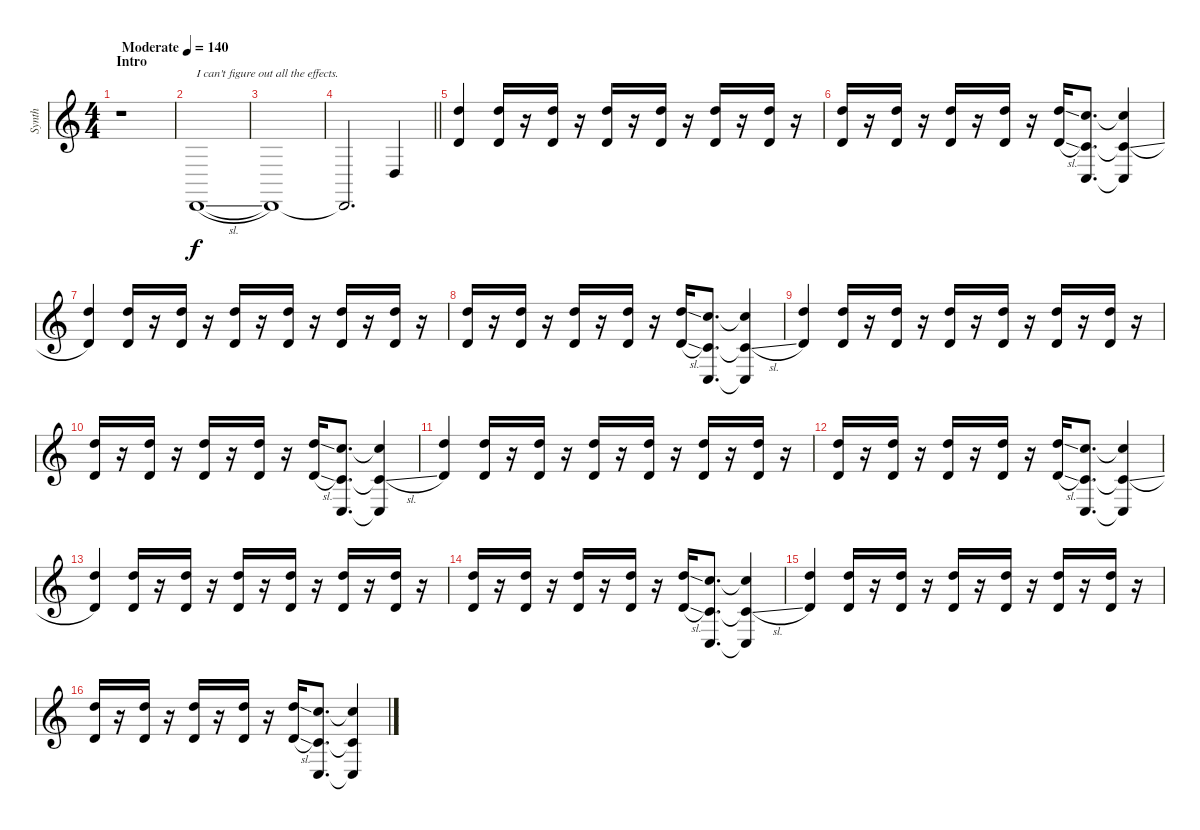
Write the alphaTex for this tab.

\track ("Synth" "Synth") {instrument synthstrings1}
\staff {score}
\tuning (E4 B3 G3 D3 A2 D2) {hide}
\ts (4 4)
\section ("" "Intro")
\tempo (140 "Moderate")
\clef g2
\ks c
r.1{dy f instrument synthstrings1} |
0.6{sl}.1{txt "I can't figure out all the effects."} |
0.6{t}.1 |
\barLineRight lightlight
0.6{t}.2{d} 12.6.4 |
(10.1 3.2).4 (10.1 3.2).16 r.16 (10.1 3.2).16 r.16 (10.1 3.2).16 r.16 (10.1 3.2).16 r.16 (10.1 3.2).16 r.16 (10.1 3.2).16 r.16 |
(10.1 3.2).16 r.16 (10.1 3.2).16 r.16 (10.1 3.2).16 r.16 (10.1 3.2).16 r.16 (10.1{sl} 3.2{sl}).16 (8.1 1.2 3.5).8{d} (8.1{t} 1.2{sl t} 3.5{t}).4 |
(10.1 3.2).4 (10.1 3.2).16 r.16 (10.1 3.2).16 r.16 (10.1 3.2).16 r.16 (10.1 3.2).16 r.16 (10.1 3.2).16 r.16 (10.1 3.2).16 r.16 |
(10.1 3.2).16 r.16 (10.1 3.2).16 r.16 (10.1 3.2).16 r.16 (10.1 3.2).16 r.16 (10.1{sl} 3.2{sl}).16 (8.1 1.2 3.5).8{d} (8.1{t} 1.2{sl t} 3.5{t}).4 |
(10.1 3.2).4 (10.1 3.2).16 r.16 (10.1 3.2).16 r.16 (10.1 3.2).16 r.16 (10.1 3.2).16 r.16 (10.1 3.2).16 r.16 (10.1 3.2).16 r.16 |
(10.1 3.2).16 r.16 (10.1 3.2).16 r.16 (10.1 3.2).16 r.16 (10.1 3.2).16 r.16 (10.1{sl} 3.2{sl}).16 (8.1 1.2 3.5).8{d} (8.1{t} 1.2{sl t} 3.5{t}).4 |
(10.1 3.2).4 (10.1 3.2).16 r.16 (10.1 3.2).16 r.16 (10.1 3.2).16 r.16 (10.1 3.2).16 r.16 (10.1 3.2).16 r.16 (10.1 3.2).16 r.16 |
(10.1 3.2).16 r.16 (10.1 3.2).16 r.16 (10.1 3.2).16 r.16 (10.1 3.2).16 r.16 (10.1{sl} 3.2{sl}).16 (8.1 1.2 3.5).8{d} (8.1{t} 1.2{sl t} 3.5{t}).4 |
(10.1 3.2).4 (10.1 3.2).16 r.16 (10.1 3.2).16 r.16 (10.1 3.2).16 r.16 (10.1 3.2).16 r.16 (10.1 3.2).16 r.16 (10.1 3.2).16 r.16 |
(10.1 3.2).16 r.16 (10.1 3.2).16 r.16 (10.1 3.2).16 r.16 (10.1 3.2).16 r.16 (10.1{sl} 3.2{sl}).16 (8.1 1.2 3.5).8{d} (8.1{t} 1.2{sl t} 3.5{t}).4 |
(10.1 3.2).4 (10.1 3.2).16 r.16 (10.1 3.2).16 r.16 (10.1 3.2).16 r.16 (10.1 3.2).16 r.16 (10.1 3.2).16 r.16 (10.1 3.2).16 r.16 |
(10.1 3.2).16 r.16 (10.1 3.2).16 r.16 (10.1 3.2).16 r.16 (10.1 3.2).16 r.16 (10.1{sl} 3.2{sl}).16 (8.1 1.2 3.5).8{d} (8.1{t} 1.2{sl t} 3.5{t}).4
